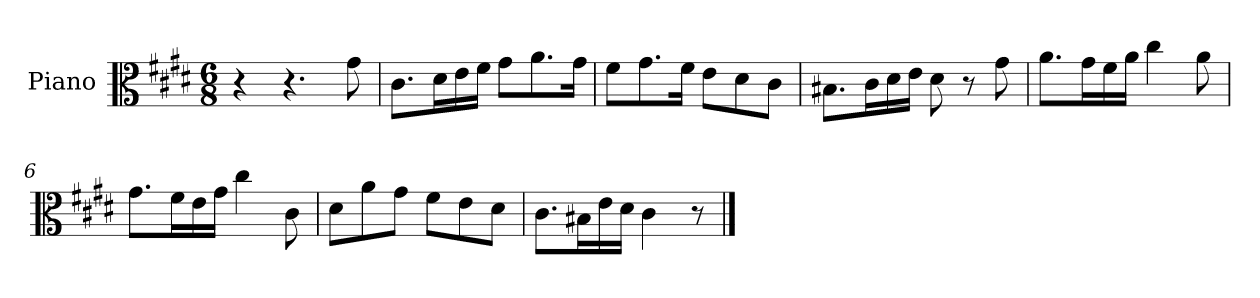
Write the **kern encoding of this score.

**kern
*part1
*staff1
*I"Piano
*I'Pno
*clefC3
*k[f#c#g#d#]
*c#:
*M6/8
=1
4r
4.r
8g#\
=2
8.c#\L
16d#\L
16e\
16f#\JJ
8g#\L
8.a\
16g#\Jk
=3
8f#\L
8.g#\
16f#\Jk
8e\L
8d#\
8c#\J
=4
8.B#X\L
16c#\L
16d#\
16e\JJ
8d#\
8r
8g#\
=5
8.a\L
16g#\L
16f#\
16a\JJ
4cc#\
8a\
=6
8.g#\L
16f#\L
16e\
16g#\JJ
4cc#\
8c#\
=7
8d#\L
8a\
8g#\J
8f#\L
8e\
8d#\J
=8
8.c#\L
16B#X\L
16e\
16d#\JJ
4c#\
8r
==
*-
